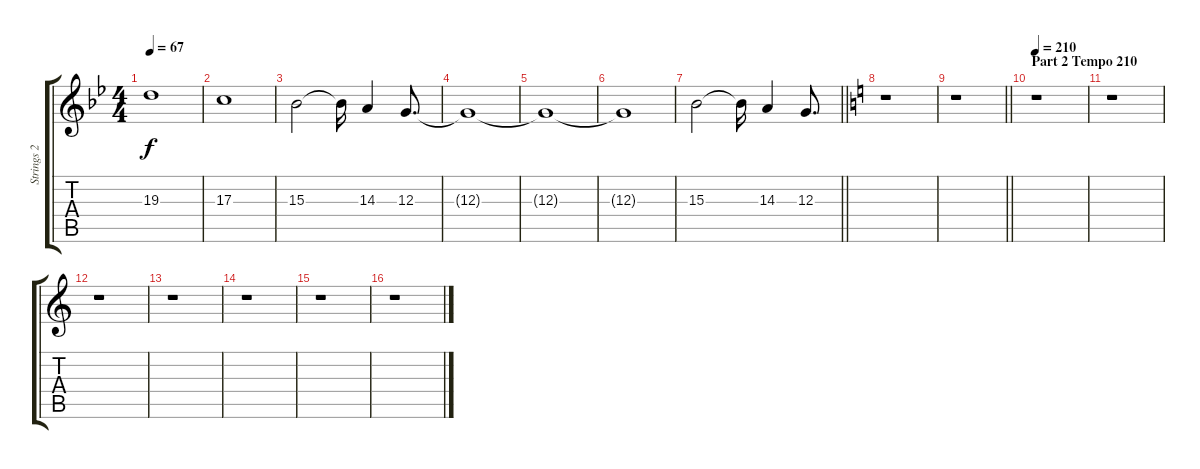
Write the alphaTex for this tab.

\track ("Strings 2" "Strings 2") {instrument stringensemble1}
\staff {score tabs}
\tuning (E4 B3 G3 D3 A2 E2) {hide}
\ts (4 4)
\tempo 67
\clef g2
\ks bb
19.3{t}.1{dy f} |
17.3.1 |
15.3.2 15.3{t}.16 14.3.4 12.3.8{d} |
12.3{t}.1 |
12.3{t}.1 |
12.3{t}.1 |
\barLineRight lightlight
15.3.2{volume 10} 15.3{t}.16 14.3.4 12.3.8{d} |
\ks c
r.1 |
\barLineRight lightlight
r.1 |
\section ("" "Part 2 Tempo 210")
\tempo 210
r.1 |
r.1 |
r.1 |
r.1 |
r.1 |
r.1 |
r.1
